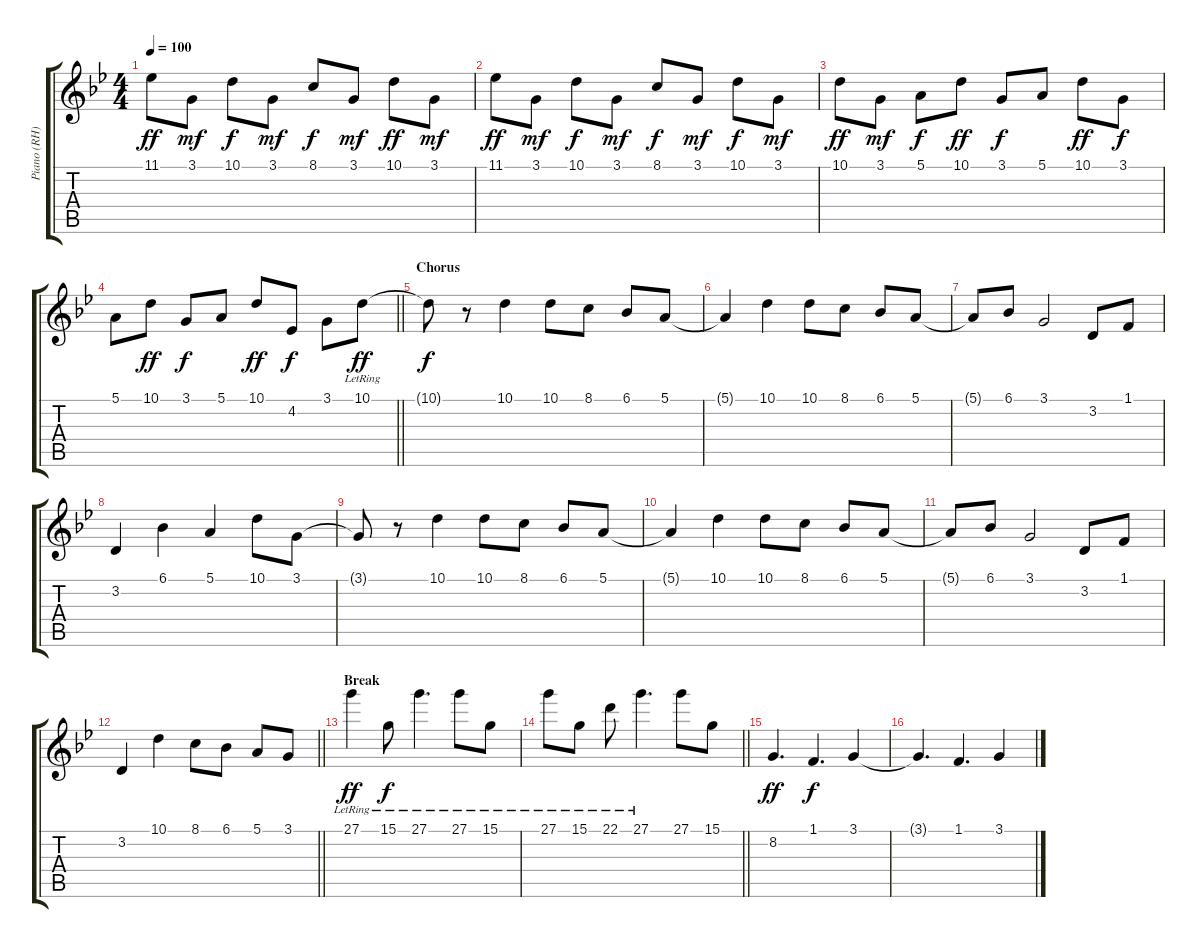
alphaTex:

\track ("Piano (RH)" "Piano (RH)") {instrument acousticgrandpiano}
\staff {score tabs}
\tuning (E4 B3 G3 D3 A2 E2) {hide}
\ts (4 4)
\tempo 100
\clef g2
\ks gminor
11.1.8{dy ff} 3.1.8{dy mf} 10.1.8{dy f} 3.1.8{dy mf} 8.1.8{dy f} 3.1.8{dy mf} 10.1.8{dy ff} 3.1.8{dy mf} |
11.1.8{dy ff} 3.1.8{dy mf} 10.1.8{dy f} 3.1.8{dy mf} 8.1.8{dy f} 3.1.8{dy mf} 10.1.8{dy f} 3.1.8{dy mf} |
10.1.8{dy ff} 3.1.8{dy mf} 5.1.8{dy f} 10.1.8{dy ff} 3.1.8{dy f} 5.1.8 10.1.8{dy ff} 3.1.8{dy f} |
\barLineRight lightlight
5.1.8 10.1.8{dy ff} 3.1.8{dy f} 5.1.8 10.1.8{dy ff} 4.2.8{dy f} 3.1.8 10.1{lr}.8{dy ff} |
\section ("" "Chorus")
10.1{t}.8{dy f} r.8 10.1.4 10.1.8 8.1.8 6.1.8 5.1.8 |
5.1{t}.4 10.1.4 10.1.8 8.1.8 6.1.8 5.1.8 |
5.1{t}.8 6.1.8 3.1.2 3.2.8 1.1.8 |
3.2.4 6.1.4 5.1.4 10.1.8 3.1.8 |
3.1{t}.8 r.8 10.1.4 10.1.8 8.1.8 6.1.8 5.1.8 |
5.1{t}.4 10.1.4 10.1.8 8.1.8 6.1.8 5.1.8 |
5.1{t}.8 6.1.8 3.1.2 3.2.8 1.1.8 |
\barLineRight lightlight
3.2.4 10.1.4 8.1.8 6.1.8 5.1.8 3.1.8 |
\section ("" "Break")
27.1{lr}.4{dy ff} 15.1{lr}.8{dy f} 27.1{lr}.4{d} 27.1{lr}.8 15.1{lr}.8 |
\barLineRight lightlight
27.1{lr}.8 15.1{lr}.8 22.1{lr}.8 27.1{lr}.4{d} 27.1.8 15.1.8 |
8.2.4{d dy ff} 1.1.4{d dy f} 3.1.4 |
3.1{t}.4{d} 1.1.4{d} 3.1.4
